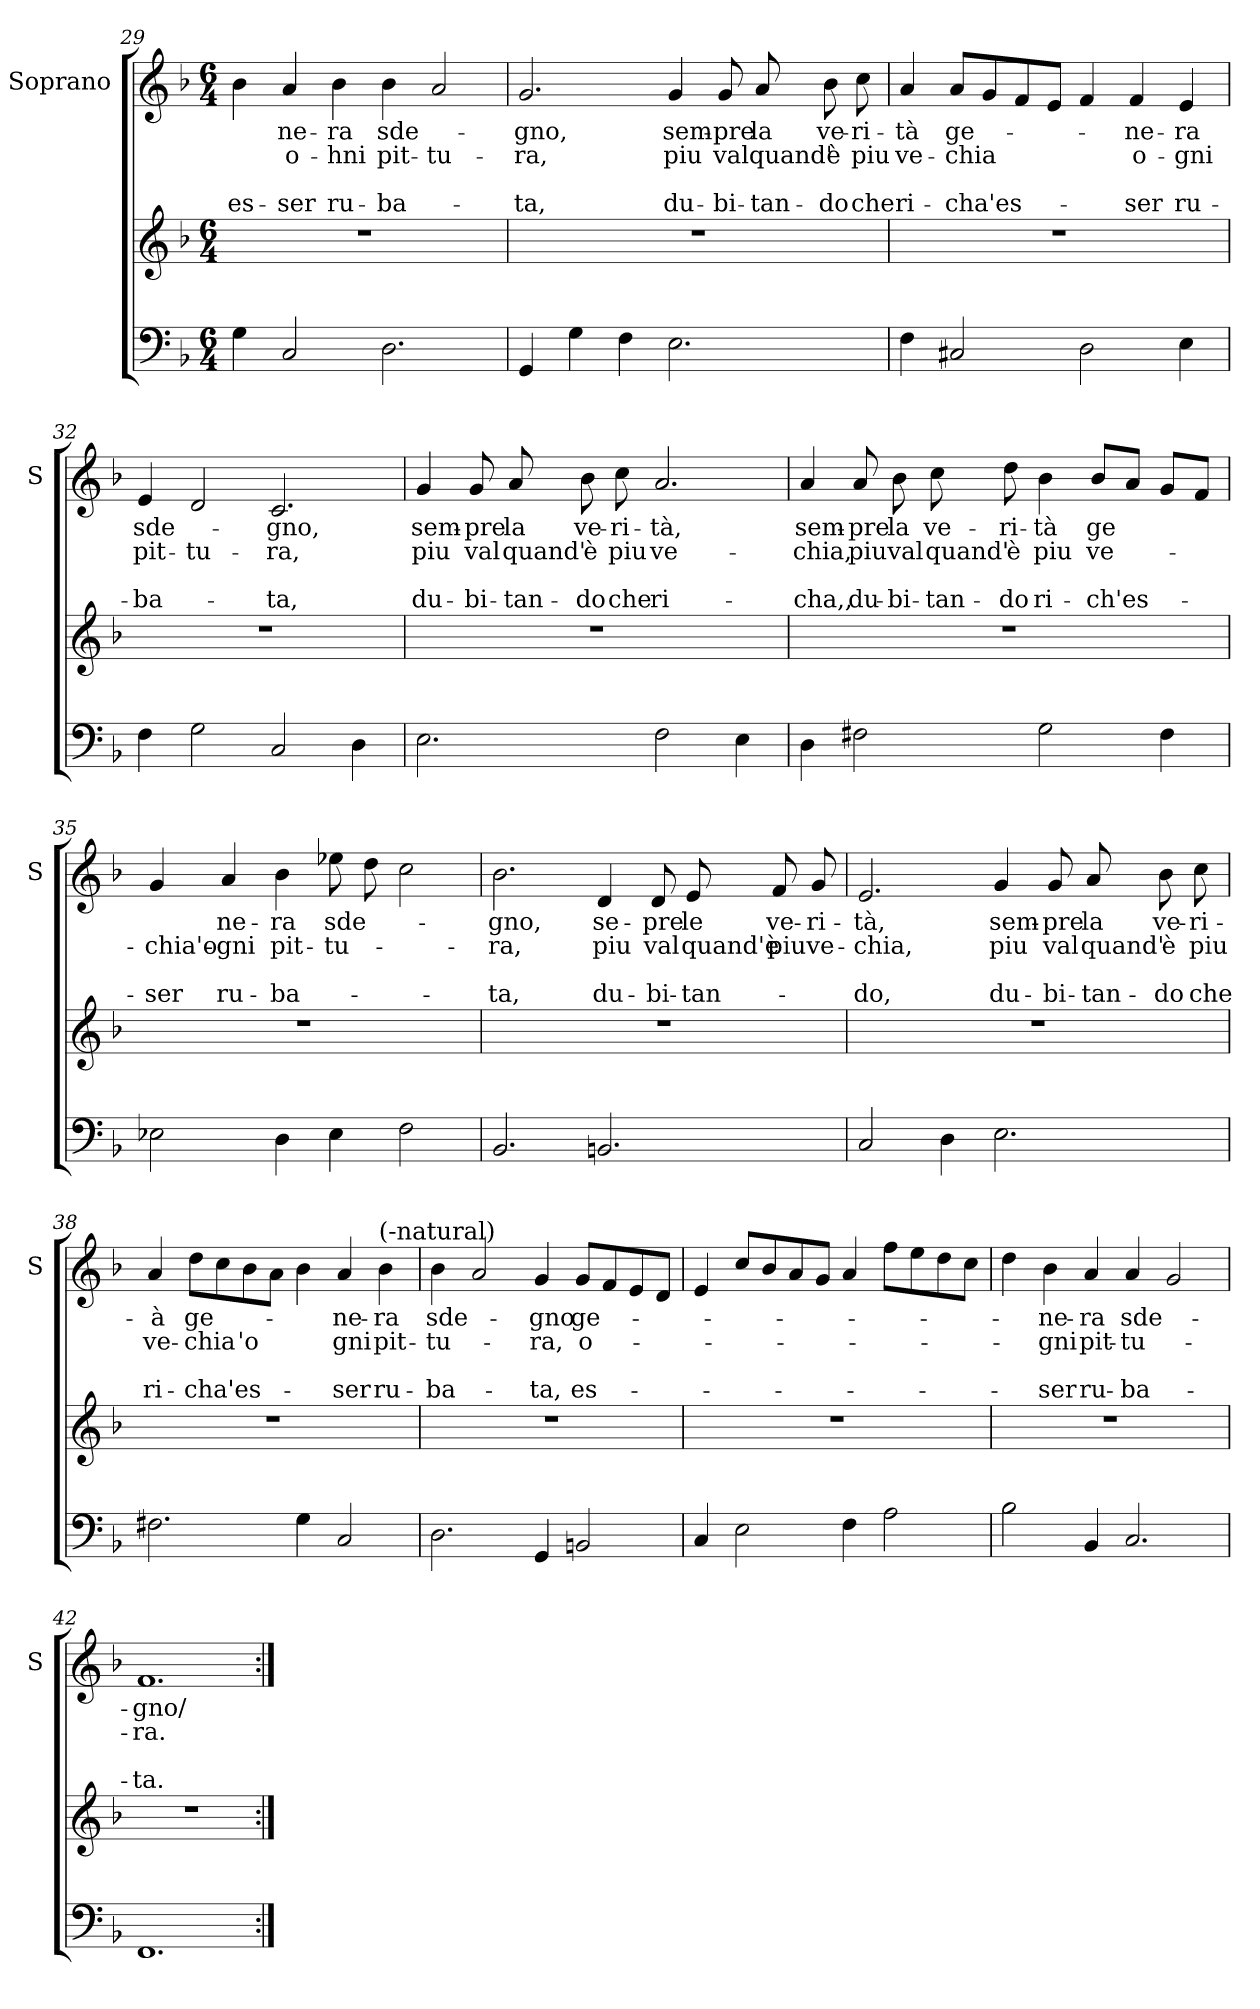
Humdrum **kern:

**kern	**kern	**kern	**text	**text	**text	**text
*part2	*part2	*part1	*part1	*part1	*part1	*part1
*staff3	*staff2	*staff1	*staff1	*staff1	*staff1	*staff1
*	*	*I"Soprano	*	*	*	*
*	*	*I'S	*	*	*	*
*clefF4	*clefG2	*clefG2	*	*	*	*
*k[b-]	*k[b-]	*k[b-]	*	*	*	*
*F:	*F:	*F:	*	*	*	*
*M6/4	*M6/4	*M6/4	*	*	*	*
=29	=29	=29	=29	=29	=29	=29
!	!	!	!	!	!	!LO:LY:b
4G\	1.r	4b-\	.	.	.	es-
!	!	!	!LO:LY:b	!LO:LY:b	!	!LO:LY:b
2C/	.	4a/	-ne-	o-	.	-ser
!	!	!	!LO:LY:b	!LO:LY:b	!	!LO:LY:b
.	.	4b-\	-ra	-hni	.	ru-
!	!	!	!LO:LY:b	!LO:LY:b	!	!LO:LY:b
2.D\	.	4b-\	sde-	pit-	.	-ba-
!	!	!	!	!LO:LY:b	!	!
.	.	2a/	.	-tu-	.	.
=30	=30	=30	=30	=30	=30	=30
!	!	!	!LO:LY:b	!LO:LY:b	!	!LO:LY:b
4GG/	1.r	2.g/	-gno,	-ra,	.	-ta,
4G\	.	.	.	.	.	.
4F\	.	.	.	.	.	.
!	!	!	!LO:LY:b	!LO:LY:b	!	!LO:LY:b
2.E\	.	4g/	sem-	piu	.	du-
!	!	!	!LO:LY:b	!LO:LY:b	!	!LO:LY:b
.	.	8g/	-pre	val	.	-bi-
!	!	!	!LO:LY:b	!LO:LY:b	!	!LO:LY:b
.	.	8a/	la	quand'	.	-tan-
!	!	!	!LO:LY:b	!LO:LY:b	!	!LO:LY:b
.	.	8b-\	ve-	è	.	-do
!	!	!	!LO:LY:b	!LO:LY:b	!	!LO:LY:b
.	.	8cc\	-ri-	piu	.	che
!!LO:LB:g=z
=31	=31	=31	=31	=31	=31	=31
!	!	!	!LO:LY:b	!LO:LY:b	!	!LO:LY:b
4F\	1.r	4a/	-tà	ve-	.	ri-
!	!	!	!LO:LY:b	!LO:LY:b	!	!LO:LY:b
2C#X/	.	8a/L	ge-	-chia	.	-cha'es-
.	.	8g/	.	.	.	.
.	.	8f/	.	.	.	.
.	.	8e/J	.	.	.	.
2D\	.	4f/	.	.	.	.
!	!	!	!LO:LY:b	!LO:LY:b	!	!LO:LY:b
.	.	4f/	-ne-	o-	.	-ser
!	!	!	!LO:LY:b	!LO:LY:b	!	!LO:LY:b
4E\	.	4e/	-ra	-gni	.	ru-
=32	=32	=32	=32	=32	=32	=32
!	!	!	!LO:LY:b	!LO:LY:b	!	!LO:LY:b
4F\	1.r	4e/	sde-	pit-	.	-ba-
!	!	!	!	!LO:LY:b	!	!
2G\	.	2d/	.	-tu-	.	.
!	!	!	!LO:LY:b	!LO:LY:b	!	!LO:LY:b
2C/	.	2.c/	-gno,	-ra,	.	-ta,
4D\	.	.	.	.	.	.
=33	=33	=33	=33	=33	=33	=33
!	!	!	!LO:LY:b	!LO:LY:b	!	!LO:LY:b
2.E\	1.r	4g/	sem-	piu	.	du-
!	!	!	!LO:LY:b	!LO:LY:b	!	!LO:LY:b
.	.	8g/	-pre	val	.	-bi-
!	!	!	!LO:LY:b	!LO:LY:b	!	!LO:LY:b
.	.	8a/	la	quand'	.	-tan-
!	!	!	!LO:LY:b	!LO:LY:b	!	!LO:LY:b
.	.	8b-\	ve-	è	.	-do
!	!	!	!LO:LY:b	!LO:LY:b	!	!LO:LY:b
.	.	8cc\	-ri-	piu	.	che
!	!	!	!LO:LY:b	!LO:LY:b	!	!LO:LY:b
2F\	.	2.a/	-tà,	ve-	.	ri-
4E\	.	.	.	.	.	.
=34	=34	=34	=34	=34	=34	=34
!	!	!	!LO:LY:b	!LO:LY:b	!	!LO:LY:b
4D\	1.r	4a/	sem-	-chia,	.	-cha,,
!	!	!	!LO:LY:b	!LO:LY:b	!	!LO:LY:b
2F#X\	.	8a/	-pre	piu	.	du-
!	!	!	!LO:LY:b	!LO:LY:b	!	!LO:LY:b
.	.	8b-\	la	val	.	-bi-
!	!	!	!LO:LY:b	!LO:LY:b	!	!LO:LY:b
.	.	8cc\	ve-	quand'	.	-tan-
!	!	!	!LO:LY:b	!LO:LY:b	!	!LO:LY:b
.	.	8dd\	-ri-	è	.	-do
!	!	!	!LO:LY:b	!LO:LY:b	!	!LO:LY:b
2G\	.	4b-\	-tà	piu	.	ri-
!	!	!	!LO:LY:b	!LO:LY:b	!	!LO:LY:b
.	.	8b-/L	ge	ve-	.	-ch'es-
.	.	8a/J	.	.	.	.
4F#\	.	8g/L	.	.	.	.
.	.	8f/J	.	.	.	.
!!LO:LB:g=z
=35	=35	=35	=35	=35	=35	=35
!	!	!	!	!LO:LY:b	!	!LO:LY:b
2E-X\	1.r	4g/	.	-chia'o-	.	-ser
!	!	!	!LO:LY:b	!LO:LY:b	!	!LO:LY:b
.	.	4a/	ne-	-gni	.	ru-
!	!	!	!LO:LY:b	!LO:LY:b	!	!LO:LY:b
4D\	.	4b-\	-ra	pit-	.	-ba-
!	!	!	!LO:LY:b	!LO:LY:b	!	!
4E-\	.	8ee-X\	sde-	-tu-	.	.
.	.	8dd\	.	.	.	.
2F\	.	2cc\	.	.	.	.
=36	=36	=36	=36	=36	=36	=36
!	!	!	!LO:LY:b	!LO:LY:b	!	!LO:LY:b
2.BB-/	1.r	2.b-\	-gno,	-ra,	.	-ta,
!	!	!	!LO:LY:b	!LO:LY:b	!	!LO:LY:b
2.BBn/	.	4d/	se-	piu	.	du-
!	!	!	!LO:LY:b	!LO:LY:b	!	!LO:LY:b
.	.	8d/	-pre	val	.	-bi-
!	!	!	!LO:LY:b	!LO:LY:b	!	!LO:LY:b
.	.	8e/	le	quand'è	.	-tan-
!	!	!	!LO:LY:b	!LO:LY:b	!	!
.	.	8f/	ve-	piu	.	.
!	!	!	!LO:LY:b	!LO:LY:b	!	!
.	.	8g/	-ri-	ve-	.	.
=37	=37	=37	=37	=37	=37	=37
!	!	!	!LO:LY:b	!LO:LY:b	!	!LO:LY:b
2C/	1.r	2.e/	-tà,	-chia,	.	-do,
4D\	.	.	.	.	.	.
!	!	!	!LO:LY:b	!LO:LY:b	!	!LO:LY:b
2.E\	.	4g/	sem-	piu	.	du-
!	!	!	!LO:LY:b	!LO:LY:b	!	!LO:LY:b
.	.	8g/	-pre	val	.	-bi-
!	!	!	!LO:LY:b	!LO:LY:b	!	!LO:LY:b
.	.	8a/	la	quand'	.	-tan-
!	!	!	!LO:LY:b	!LO:LY:b	!	!LO:LY:b
.	.	8b-\	ve-	è	.	-do
!	!	!	!LO:LY:b	!LO:LY:b	!	!LO:LY:b
.	.	8cc\	-ri-	piu	.	che
=38	=38	=38	=38	=38	=38	=38
!	!	!	!LO:LY:b	!LO:LY:b	!	!LO:LY:b
2.F#X\	1.r	4a/	-à	ve-	.	ri-
!	!	!	!LO:LY:b	!LO:LY:b	!	!LO:LY:b
.	.	8dd\L	ge-	-chia	.	-cha'es-
.	.	8cc\	.	.	.	.
!	!	!	!	!LO:LY:b	!	!
.	.	8b-\	.	'o	.	.
.	.	8a\J	.	.	.	.
4G\	.	4b-\	.	.	.	.
!	!	!	!LO:LY:b	!LO:LY:b	!	!LO:LY:b
2C/	.	4a/	-ne-	gni	.	-ser
!	!	!LO:TX:a:t=(-natural)	!	!	!	!
!	!	!	!LO:LY:b	!LO:LY:b	!	!LO:LY:b
.	.	4b-\	-ra	pit-	.	ru-
!!LO:LB:g=z
=39	=39	=39	=39	=39	=39	=39
!	!	!	!LO:LY:b	!LO:LY:b	!	!LO:LY:b
2.D\	1.r	4b-\	sde-	-tu-	.	-ba-
.	.	2a/	.	.	.	.
!	!	!	!LO:LY:b	!LO:LY:b	!	!LO:LY:b
4GG/	.	4g/	-gno	-ra,	.	-ta,
!	!	!	!LO:LY:b	!LO:LY:b	!	!LO:LY:b
2BBn/	.	8g/L	ge-	o-	.	es-
.	.	8f/	.	.	.	.
.	.	8e/	.	.	.	.
.	.	8d/J	.	.	.	.
=40	=40	=40	=40	=40	=40	=40
4C/	1.r	4e/	.	.	.	.
2E\	.	8cc/L	.	.	.	.
.	.	8b-/	.	.	.	.
.	.	8a/	.	.	.	.
.	.	8g/J	.	.	.	.
4F\	.	4a/	.	.	.	.
2A\	.	8ff\L	.	.	.	.
.	.	8ee\	.	.	.	.
.	.	8dd\	.	.	.	.
.	.	8cc\J	.	.	.	.
=41	=41	=41	=41	=41	=41	=41
2B-\	1.r	4dd\	.	.	.	.
!	!	!	!LO:LY:b	!LO:LY:b	!	!LO:LY:b
.	.	4b-\	-ne-	-gni	.	-ser
!	!	!	!LO:LY:b	!LO:LY:b	!	!LO:LY:b
4BB-/	.	4a/	-ra	pit-	.	ru-
!	!	!	!LO:LY:b	!LO:LY:b	!	!LO:LY:b
2.C/	.	4a/	sde-	-tu-	.	-ba-
.	.	2g/	.	.	.	.
=42	=42	=42	=42	=42	=42	=42
!	!	!	!LO:LY:b	!LO:LY:b	!	!LO:LY:b
1.FF	1.r	1.f	-gno/	-ra.	.	-ta.
=:|!	=:|!	=:|!	=:|!	=:|!	=:|!	=:|!
*-	*-	*-	*-	*-	*-	*-
